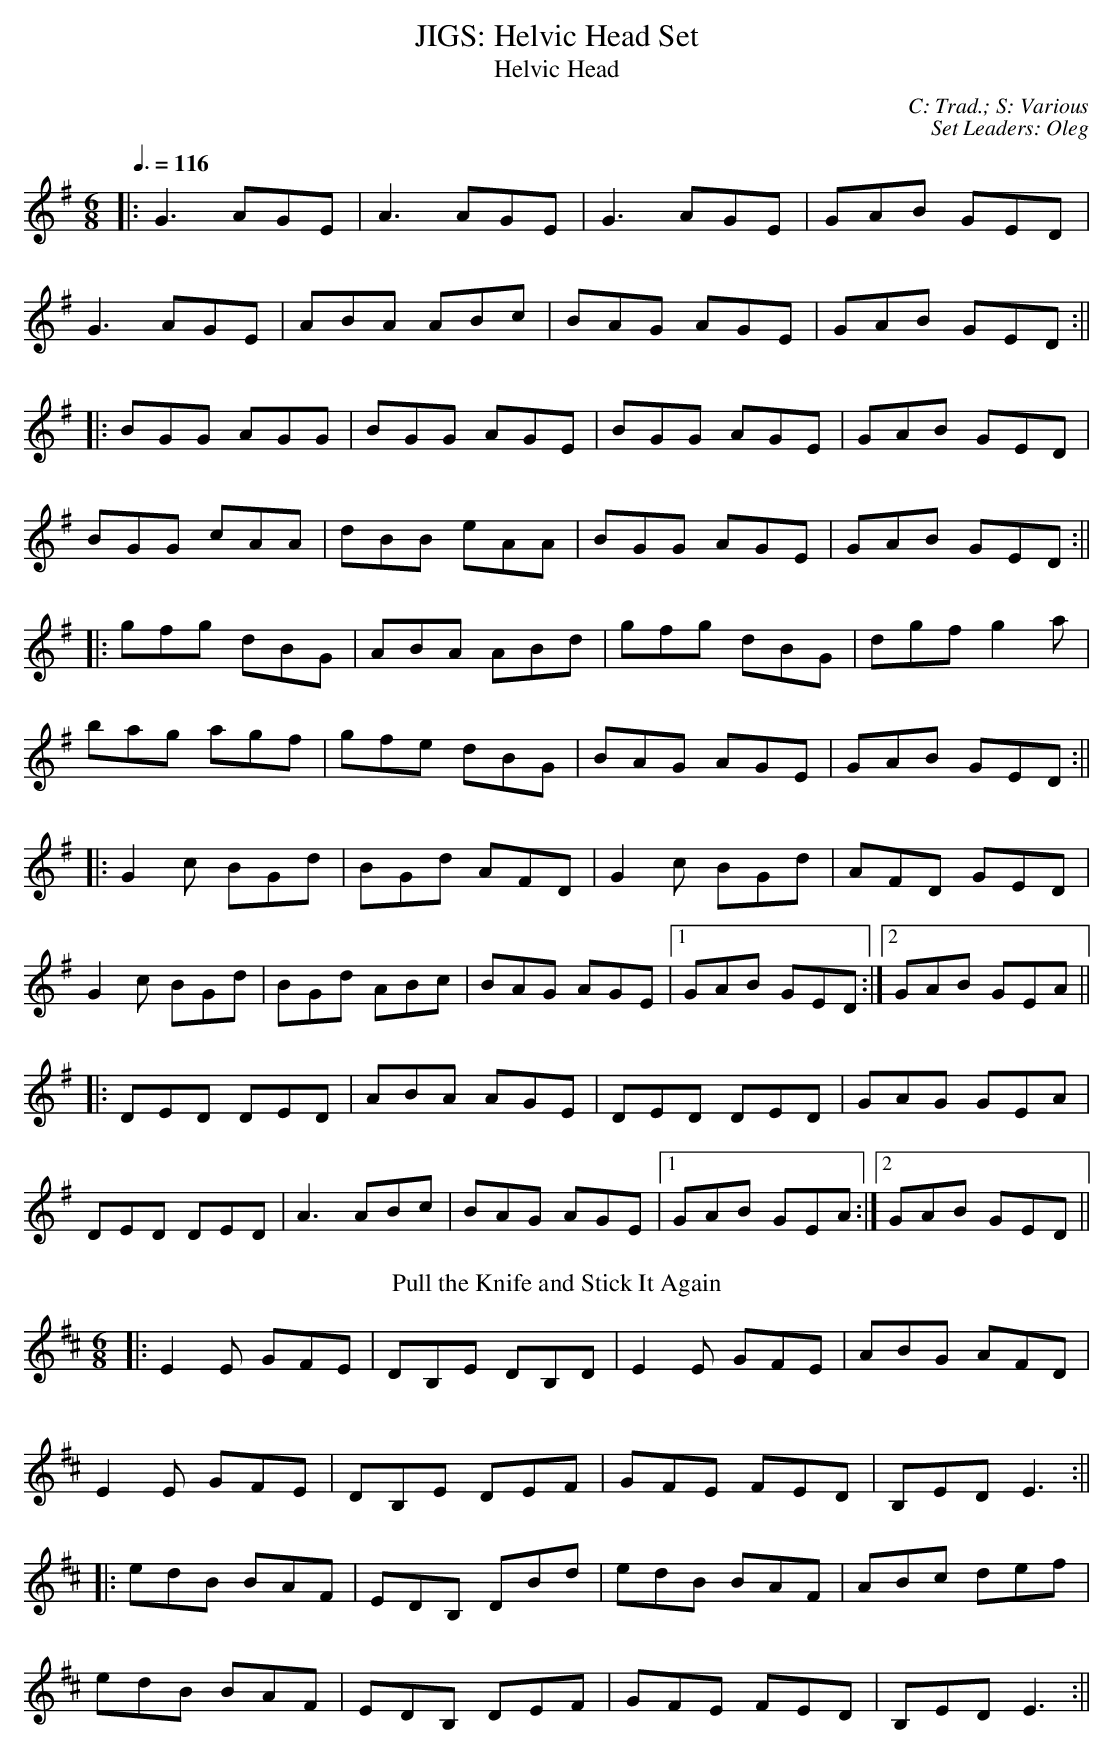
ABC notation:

X:1
T: JIGS: Helvic Head Set
T: Helvic Head
C: C: Trad.; S: Various
C: Set Leaders: Oleg
M: 6/8
L: 1/8
Q: 3/8=116
K: Gmaj
|:G3 AGE|A3 AGE|G3 AGE|GAB GED|
G3 AGE|ABA ABc|BAG AGE|GAB GED:||
|:BGG AGG|BGG AGE|BGG AGE|GAB GED|
BGG cAA|dBB eAA|BGG AGE|GAB GED:||
|:gfg dBG|ABA ABd|gfg dBG|dgf g2a|
bag agf|gfe dBG|BAG AGE|GAB GED:||
|:G2c BGd|BGd AFD|G2c BGd|AFD GED|
G2c BGd|BGd ABc|BAG AGE|1 GAB GED:|2 GAB GEA||
|:DED DED|ABA AGE|DED DED|GAG GEA|
DED DED|A3 ABc|BAG AGE|1 GAB GEA:|2 GAB GED||
T: Pull the Knife and Stick It Again
K: Edor
|:E2E GFE|DB,E DB,D|E2E GFE|ABG AFD|
E2E GFE|DB,E DEF|GFE FED| B,ED E3:||
|:edB BAF|EDB, DBd|edB BAF|ABc def|
edB BAF|EDB, DEF|GFE FED| B,ED E3:||
